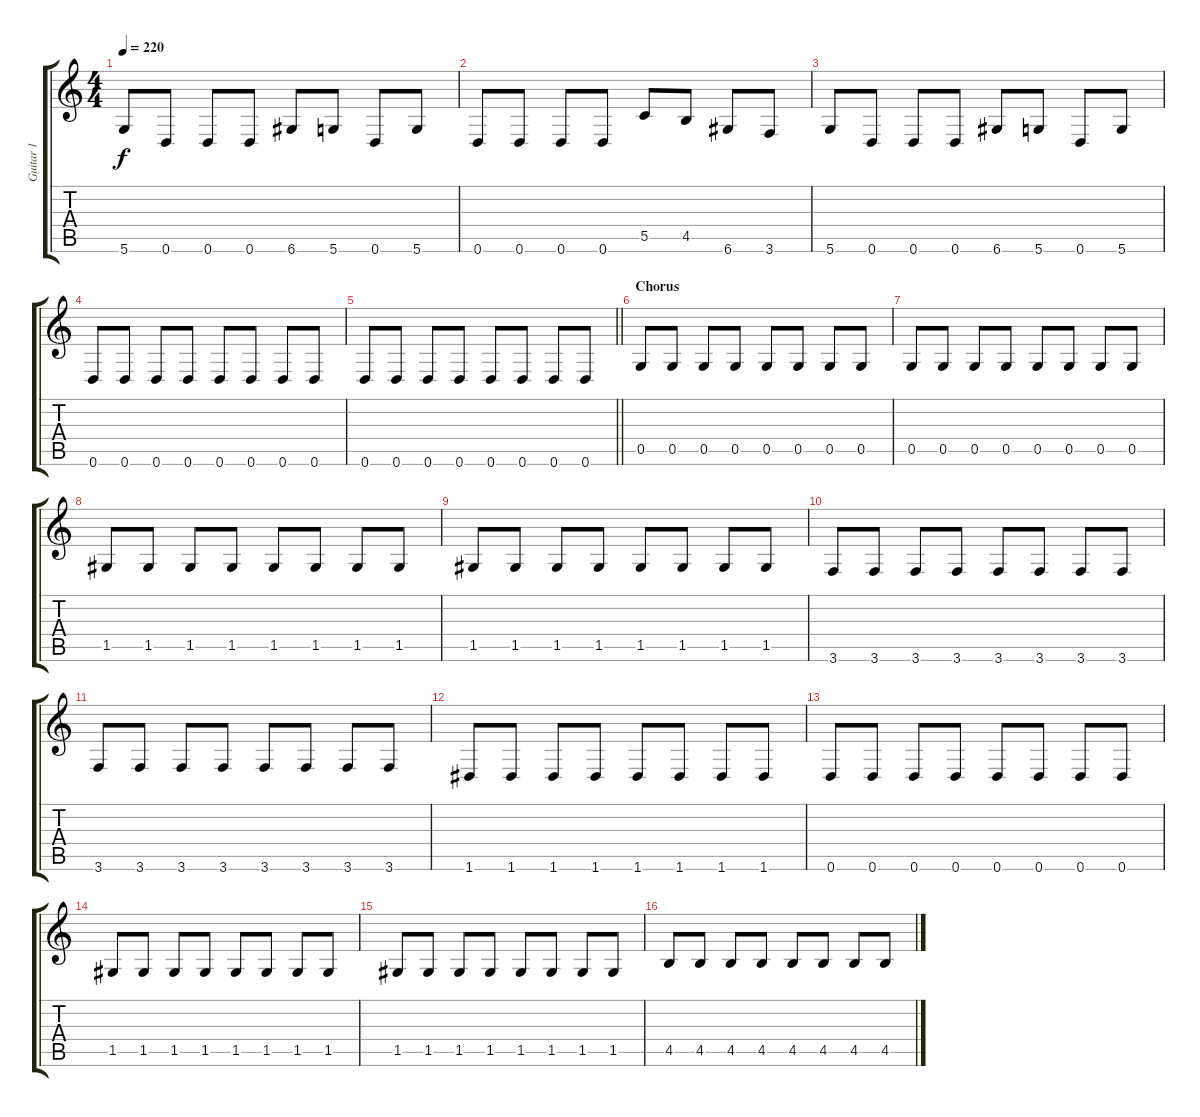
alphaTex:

\track ("Guitar 1" "Guitar 1") {instrument distortionguitar}
\staff {score tabs}
\tuning (D4 A3 F3 C3 G2 D2) {hide}
\ts (4 4)
\tempo 220
\clef g2
\ks c
5.6.8{dy f} 0.6.8 0.6.8 0.6.8 6.6.8 5.6.8 0.6.8 5.6.8 |
0.6.8 0.6.8 0.6.8 0.6.8 5.5.8 4.5.8 6.6.8 3.6.8 |
5.6.8 0.6.8 0.6.8 0.6.8 6.6.8 5.6.8 0.6.8 5.6.8 |
0.6.8 0.6.8 0.6.8 0.6.8 0.6.8 0.6.8 0.6.8 0.6.8 |
\barLineRight lightlight
0.6.8 0.6.8 0.6.8 0.6.8 0.6.8 0.6.8 0.6.8 0.6.8 |
\section ("" "Chorus")
0.5.8 0.5.8 0.5.8 0.5.8 0.5.8 0.5.8 0.5.8 0.5.8 |
0.5.8 0.5.8 0.5.8 0.5.8 0.5.8 0.5.8 0.5.8 0.5.8 |
1.5.8 1.5.8 1.5.8 1.5.8 1.5.8 1.5.8 1.5.8 1.5.8 |
1.5.8 1.5.8 1.5.8 1.5.8 1.5.8 1.5.8 1.5.8 1.5.8 |
3.6.8 3.6.8 3.6.8 3.6.8 3.6.8 3.6.8 3.6.8 3.6.8 |
3.6.8 3.6.8 3.6.8 3.6.8 3.6.8 3.6.8 3.6.8 3.6.8 |
1.6.8 1.6.8 1.6.8 1.6.8 1.6.8 1.6.8 1.6.8 1.6.8 |
0.6.8 0.6.8 0.6.8 0.6.8 0.6.8 0.6.8 0.6.8 0.6.8 |
1.5.8 1.5.8 1.5.8 1.5.8 1.5.8 1.5.8 1.5.8 1.5.8 |
1.5.8 1.5.8 1.5.8 1.5.8 1.5.8 1.5.8 1.5.8 1.5.8 |
4.5.8 4.5.8 4.5.8 4.5.8 4.5.8 4.5.8 4.5.8 4.5.8
